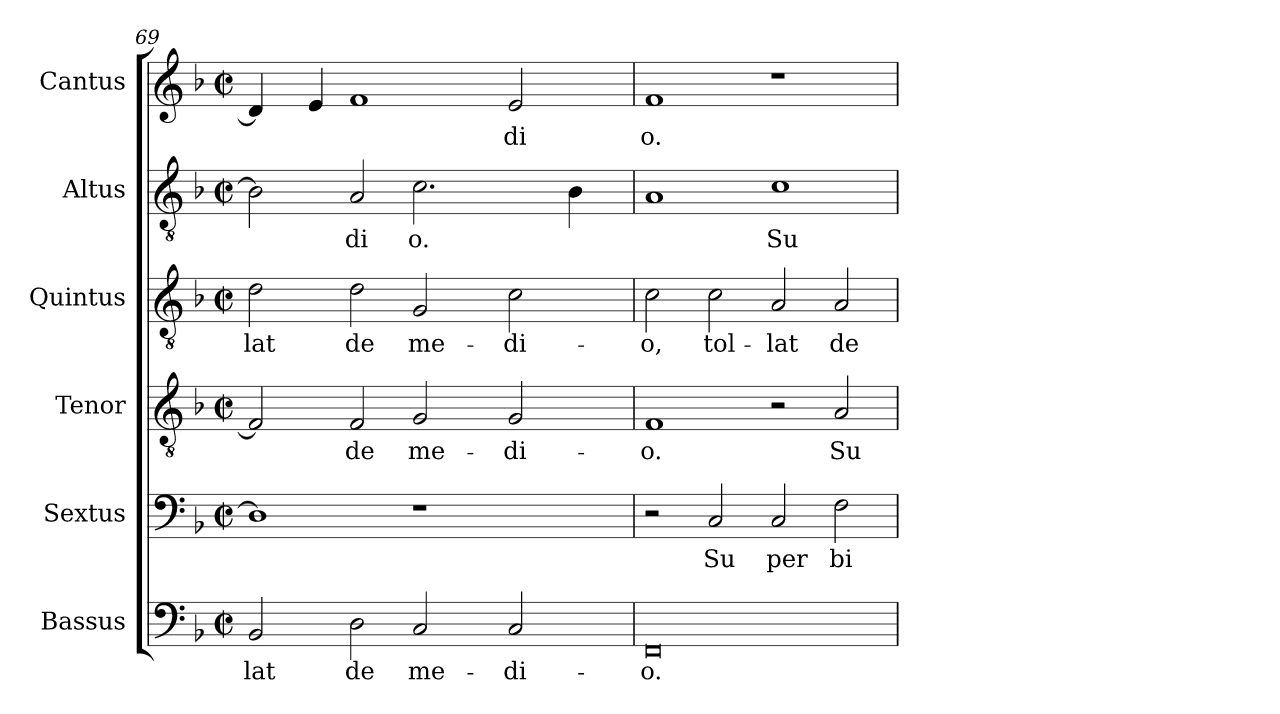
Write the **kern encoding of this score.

**kern	**text	**kern	**text	**kern	**text	**kern	**text	**kern	**text	**kern	**text
*part6	*part6	*part5	*part5	*part4	*part4	*part3	*part3	*part2	*part2	*part1	*part1
*staff6	*staff6	*staff5	*staff5	*staff4	*staff4	*staff3	*staff3	*staff2	*staff2	*staff1	*staff1
*I"Bassus	*	*I"Sextus	*	*I"Tenor	*	*I"Quintus	*	*I"Altus	*	*I"Cantus	*
!!LO:LB:g=z
*clefF4	*	*clefF4	*	*clefGv2	*	*clefGv2	*	*clefGv2	*	*clefG2	*
*k[b-]	*	*k[b-]	*	*k[b-]	*	*k[b-]	*	*k[b-]	*	*k[b-]	*
*F:	*	*F:	*	*F:	*	*F:	*	*F:	*	*F:	*
*M2/2	*	*M2/2	*	*M2/2	*	*M2/2	*	*M2/2	*	*M2/2	*
*met(c|)	*	*met(c|)	*	*met(c|)	*	*met(c|)	*	*met(c|)	*	*met(c|)	*
=69	=69	=69	=69	=69	=69	=69	=69	=69	=69	=69	=69
!	!LO:LY:b:cj	!	!	!	!	!	!LO:LY:b:cj	!	!	!	!
*	*	*	*	*	*	*	*	*^	*	*^	*
2BB-/	-lat	1D]	.	2F/]	.	2d\	lat	2B-\]	8...ryy	.	4d/]	16.ryy	.
.	.	.	.	.	.	.	.	.	.	.	.	1ryy	.
.	.	.	.	.	.	.	.	.	1ryy	.	.	.	.
.	.	.	.	.	.	.	.	.	.	.	4e/	.	.
!	!LO:LY:b:cj	!	!	!	!LO:LY:b:cj	!	!LO:LY:b:cj	!	!	!LO:LY:b:cj	!	!	!
2D\	de	.	.	2F/	de	2d\	de	2A/	.	di	1f	.	.
!	!LO:LY:b:cj	!	!	!	!LO:LY:b:cj	!	!LO:LY:b:cj	!	!	!LO:LY:b:cj	!	!	!
2C/	me-	1r	.	2G/	me-	2G/	me-	2.c\	.	o.	.	.	.
.	.	.	.	.	.	.	.	.	.	.	.	2ryy	.
.	.	.	.	.	.	.	.	.	2ryy	.	.	.	.
!	!LO:LY:b:cj	!	!	!	!LO:LY:b:cj	!	!LO:LY:b:cj	!	!	!	!	!	!LO:LY:b:cj
2C/	-di-	.	.	2G/	-di-	2c\	-di-	.	.	.	2e/	.	-di
.	.	.	.	.	.	.	.	.	.	.	.	4ryy	.
.	.	.	.	.	.	.	.	.	4ryy	.	.	.	.
.	.	.	.	.	.	.	.	4B-\	.	.	.	.	.
.	.	.	.	.	.	.	.	.	.	.	.	8ryy	.
.	.	.	.	.	.	.	.	.	.	.	.	32ryy	.
.	.	.	.	.	.	.	.	.	64ryy	.	.	.	.
=70	=70	=70	=70	=70	=70	=70	=70	=70	=70	=70	=70	=70	=70
!	!LO:LY:b:cj	!	!	!	!LO:LY:b:cj	!	!LO:LY:b:cj	!	!	!	!	!	!LO:LY:b:cj
*	*	*	*	*	*	*	*	*v	*v	*	*	*	*
*	*	*	*	*	*	*	*	*	*	*v	*v	*
0FF	-o.	2r	.	1F	-o.	2c\	-o,	1A	.	1f	o.
!	!	!	!LO:LY:b:cj	!	!	!	!LO:LY:b:cj	!	!	!	!
.	.	2C/	Su	.	.	2c\	tol-	.	.	.	.
!	!	!	!LO:LY:b:cj	!	!	!	!LO:LY:b:cj	!	!LO:LY:b:cj	!	!
.	.	2C/	per	2r	.	2A/	-lat	1c	Su	1r	.
!	!	!	!LO:LY:b:cj	!	!LO:LY:b:cj	!	!LO:LY:b:cj	!	!	!	!
.	.	2F\	bi	2A/	Su-	2A/	de	.	.	.	.
=	=	=	=	=	=	=	=	=	=	=	=
*-	*-	*-	*-	*-	*-	*-	*-	*-	*-	*-	*-
